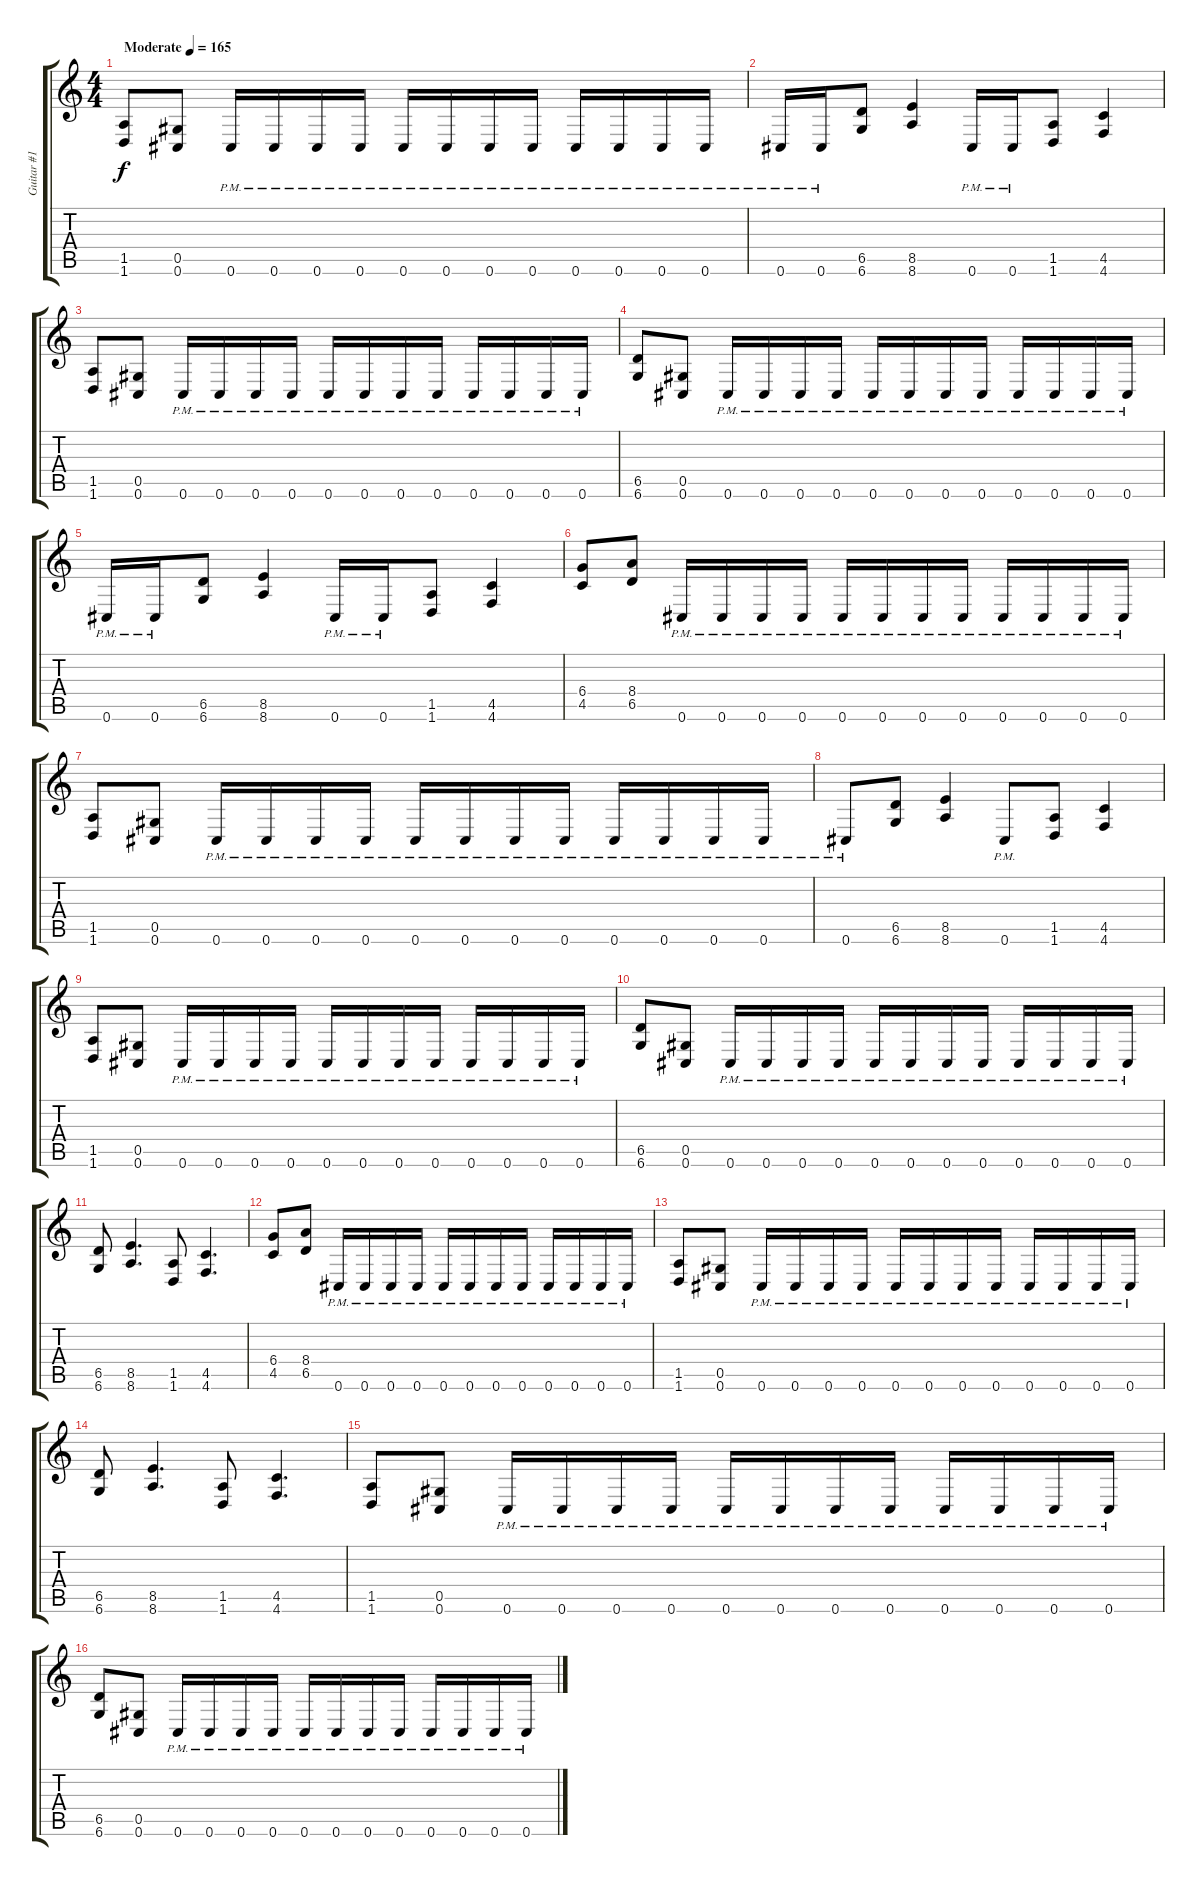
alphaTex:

\track ("Guitar #1" "Guitar #1") {instrument distortionguitar}
\staff {score tabs}
\tuning (Eb4 Bb3 Gb3 Db3 Ab2 Db2) {hide}
\ts (4 4)
\tempo (165 "Moderate")
\clef g2
\ks c
(1.5 1.6).8{dy f instrument distortionguitar} (0.5 0.6).8 0.6{pm}.16 0.6{pm}.16 0.6{pm}.16 0.6{pm}.16 0.6{pm}.16 0.6{pm}.16 0.6{pm}.16 0.6{pm}.16 0.6{pm}.16 0.6{pm}.16 0.6{pm}.16 0.6{pm}.16 |
0.6{pm}.16 0.6{pm}.16 (6.5 6.6).8 (8.5 8.6).4 0.6{pm}.16 0.6{pm}.16 (1.5 1.6).8 (4.5 4.6).4 |
(1.5 1.6).8 (0.5 0.6).8 0.6{pm}.16 0.6{pm}.16 0.6{pm}.16 0.6{pm}.16 0.6{pm}.16 0.6{pm}.16 0.6{pm}.16 0.6{pm}.16 0.6{pm}.16 0.6{pm}.16 0.6{pm}.16 0.6{pm}.16 |
(6.5 6.6).8 (0.5 0.6).8 0.6{pm}.16 0.6{pm}.16 0.6{pm}.16 0.6{pm}.16 0.6{pm}.16 0.6{pm}.16 0.6{pm}.16 0.6{pm}.16 0.6{pm}.16 0.6{pm}.16 0.6{pm}.16 0.6{pm}.16 |
0.6{pm}.16 0.6{pm}.16 (6.5 6.6).8 (8.5 8.6).4 0.6{pm}.16 0.6{pm}.16 (1.5 1.6).8 (4.5 4.6).4 |
(6.4 4.5).8 (8.4 6.5).8 0.6{pm}.16 0.6{pm}.16 0.6{pm}.16 0.6{pm}.16 0.6{pm}.16 0.6{pm}.16 0.6{pm}.16 0.6{pm}.16 0.6{pm}.16 0.6{pm}.16 0.6{pm}.16 0.6{pm}.16 |
(1.5 1.6).8 (0.5 0.6).8 0.6{pm}.16 0.6{pm}.16 0.6{pm}.16 0.6{pm}.16 0.6{pm}.16 0.6{pm}.16 0.6{pm}.16 0.6{pm}.16 0.6{pm}.16 0.6{pm}.16 0.6{pm}.16 0.6{pm}.16 |
0.6{pm}.8 (6.5 6.6).8 (8.5 8.6).4 0.6{pm}.8 (1.5 1.6).8 (4.5 4.6).4 |
(1.5 1.6).8 (0.5 0.6).8 0.6{pm}.16 0.6{pm}.16 0.6{pm}.16 0.6{pm}.16 0.6{pm}.16 0.6{pm}.16 0.6{pm}.16 0.6{pm}.16 0.6{pm}.16 0.6{pm}.16 0.6{pm}.16 0.6{pm}.16 |
(6.5 6.6).8 (0.5 0.6).8 0.6{pm}.16 0.6{pm}.16 0.6{pm}.16 0.6{pm}.16 0.6{pm}.16 0.6{pm}.16 0.6{pm}.16 0.6{pm}.16 0.6{pm}.16 0.6{pm}.16 0.6{pm}.16 0.6{pm}.16 |
(6.5 6.6).8 (8.5 8.6).4{d} (1.5 1.6).8 (4.5 4.6).4{d} |
(6.4 4.5).8 (8.4 6.5).8 0.6{pm}.16 0.6{pm}.16 0.6{pm}.16 0.6{pm}.16 0.6{pm}.16 0.6{pm}.16 0.6{pm}.16 0.6{pm}.16 0.6{pm}.16 0.6{pm}.16 0.6{pm}.16 0.6{pm}.16 |
(1.5 1.6).8 (0.5 0.6).8 0.6{pm}.16 0.6{pm}.16 0.6{pm}.16 0.6{pm}.16 0.6{pm}.16 0.6{pm}.16 0.6{pm}.16 0.6{pm}.16 0.6{pm}.16 0.6{pm}.16 0.6{pm}.16 0.6{pm}.16 |
(6.5 6.6).8 (8.5 8.6).4{d} (1.5 1.6).8 (4.5 4.6).4{d} |
(1.5 1.6).8 (0.5 0.6).8 0.6{pm}.16 0.6{pm}.16 0.6{pm}.16 0.6{pm}.16 0.6{pm}.16 0.6{pm}.16 0.6{pm}.16 0.6{pm}.16 0.6{pm}.16 0.6{pm}.16 0.6{pm}.16 0.6{pm}.16 |
(6.5 6.6).8 (0.5 0.6).8 0.6{pm}.16 0.6{pm}.16 0.6{pm}.16 0.6{pm}.16 0.6{pm}.16 0.6{pm}.16 0.6{pm}.16 0.6{pm}.16 0.6{pm}.16 0.6{pm}.16 0.6{pm}.16 0.6{pm}.16
